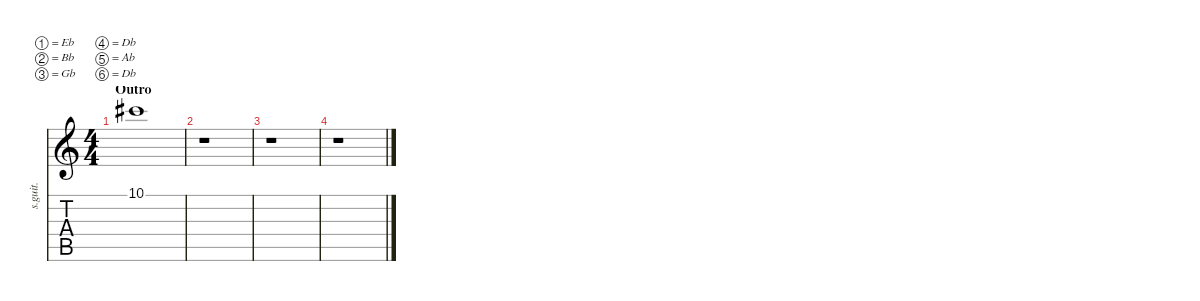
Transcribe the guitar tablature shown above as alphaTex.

\defaultSystemsLayout 4
\hideDynamics
\bracketExtendMode nobrackets
\track ("Mike Shinoda (Right Hand Keyboards)" "s.guit.") {instrument acousticgrandpiano}
\staff {score tabs}
\tuning (Eb4 Bb3 Gb3 Db3 Ab2 Db2)
\displaytranspose 12
\ts (4 4)
\section ("" "Outro")
\tempo (110 hide)
\clef g2
\ks c
10.1{acc #}.1{dy f} |
r.1 |
r.1 |
r.1
